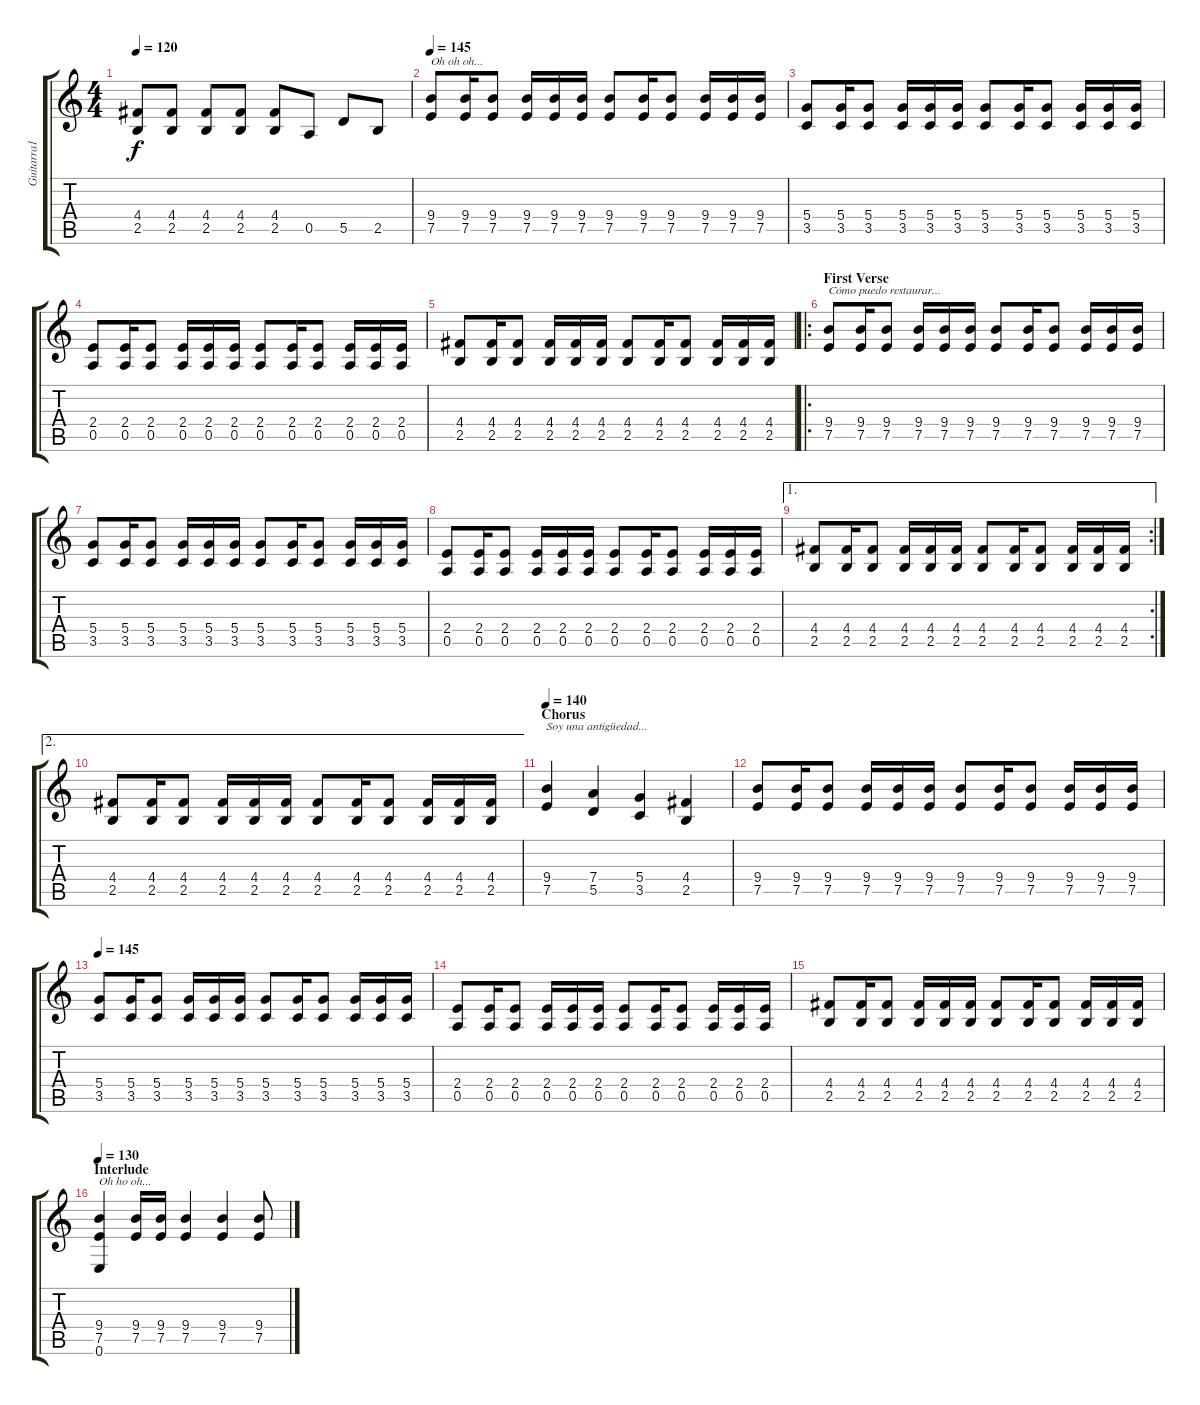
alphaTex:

\track ("Guitarra1" "Guitarra1") {instrument overdrivenguitar}
\staff {score tabs}
\tuning (E4 B3 G3 D3 A2 E2) {hide}
\ts (4 4)
\tempo 120
\clef g2
\ks c
(4.4 2.5).8{dy f} (4.4 2.5).8 (4.4 2.5).8 (4.4 2.5).8 (4.4 2.5).8 0.5.8 5.5.8 2.5.8 |
\tempo 145
(9.4 7.5).8{txt "Oh oh oh..."} (9.4 7.5).16 (9.4 7.5).8 (9.4 7.5).16 (9.4 7.5).16 (9.4 7.5).16 (9.4 7.5).8 (9.4 7.5).16 (9.4 7.5).8 (9.4 7.5).16 (9.4 7.5).16 (9.4 7.5).16 |
(5.4 3.5).8 (5.4 3.5).16 (5.4 3.5).8 (5.4 3.5).16 (5.4 3.5).16 (5.4 3.5).16 (5.4 3.5).8 (5.4 3.5).16 (5.4 3.5).8 (5.4 3.5).16 (5.4 3.5).16 (5.4 3.5).16 |
(2.4 0.5).8 (2.4 0.5).16 (2.4 0.5).8 (2.4 0.5).16 (2.4 0.5).16 (2.4 0.5).16 (2.4 0.5).8 (2.4 0.5).16 (2.4 0.5).8 (2.4 0.5).16 (2.4 0.5).16 (2.4 0.5).16 |
(4.4 2.5).8 (4.4 2.5).16 (4.4 2.5).8 (4.4 2.5).16 (4.4 2.5).16 (4.4 2.5).16 (4.4 2.5).8 (4.4 2.5).16 (4.4 2.5).8 (4.4 2.5).16 (4.4 2.5).16 (4.4 2.5).16 |
\ro
\section ("" "First Verse")
(9.4 7.5).8{txt "Cómo puedo restaurar..."} (9.4 7.5).16 (9.4 7.5).8 (9.4 7.5).16 (9.4 7.5).16 (9.4 7.5).16 (9.4 7.5).8 (9.4 7.5).16 (9.4 7.5).8 (9.4 7.5).16 (9.4 7.5).16 (9.4 7.5).16 |
(5.4 3.5).8 (5.4 3.5).16 (5.4 3.5).8 (5.4 3.5).16 (5.4 3.5).16 (5.4 3.5).16 (5.4 3.5).8 (5.4 3.5).16 (5.4 3.5).8 (5.4 3.5).16 (5.4 3.5).16 (5.4 3.5).16 |
(2.4 0.5).8 (2.4 0.5).16 (2.4 0.5).8 (2.4 0.5).16 (2.4 0.5).16 (2.4 0.5).16 (2.4 0.5).8 (2.4 0.5).16 (2.4 0.5).8 (2.4 0.5).16 (2.4 0.5).16 (2.4 0.5).16 |
\ae 1
\rc 2
(4.4 2.5).8 (4.4 2.5).16 (4.4 2.5).8 (4.4 2.5).16 (4.4 2.5).16 (4.4 2.5).16 (4.4 2.5).8 (4.4 2.5).16 (4.4 2.5).8 (4.4 2.5).16 (4.4 2.5).16 (4.4 2.5).16 |
\ae 2
(4.4 2.5).8 (4.4 2.5).16 (4.4 2.5).8 (4.4 2.5).16 (4.4 2.5).16 (4.4 2.5).16 (4.4 2.5).8 (4.4 2.5).16 (4.4 2.5).8 (4.4 2.5).16 (4.4 2.5).16 (4.4 2.5).16 |
\section ("" "Chorus")
\tempo 140
(9.4 7.5).4{txt "Soy una antigüedad..."} (7.4 5.5).4 (5.4 3.5).4 (4.4 2.5).4 |
(9.4 7.5).8 (9.4 7.5).16 (9.4 7.5).8 (9.4 7.5).16 (9.4 7.5).16 (9.4 7.5).16 (9.4 7.5).8 (9.4 7.5).16 (9.4 7.5).8 (9.4 7.5).16 (9.4 7.5).16 (9.4 7.5).16 |
\tempo 145
(5.4 3.5).8 (5.4 3.5).16 (5.4 3.5).8 (5.4 3.5).16 (5.4 3.5).16 (5.4 3.5).16 (5.4 3.5).8 (5.4 3.5).16 (5.4 3.5).8 (5.4 3.5).16 (5.4 3.5).16 (5.4 3.5).16 |
(2.4 0.5).8 (2.4 0.5).16 (2.4 0.5).8 (2.4 0.5).16 (2.4 0.5).16 (2.4 0.5).16 (2.4 0.5).8 (2.4 0.5).16 (2.4 0.5).8 (2.4 0.5).16 (2.4 0.5).16 (2.4 0.5).16 |
(4.4 2.5).8 (4.4 2.5).16 (4.4 2.5).8 (4.4 2.5).16 (4.4 2.5).16 (4.4 2.5).16 (4.4 2.5).8 (4.4 2.5).16 (4.4 2.5).8 (4.4 2.5).16 (4.4 2.5).16 (4.4 2.5).16 |
\section ("" "Interlude")
\tempo 130
(9.4 7.5 0.6).4{txt "Oh ho oh..."} (9.4 7.5).16 (9.4 7.5).16 (9.4 7.5).4 (9.4 7.5).4 (9.4 7.5).8
